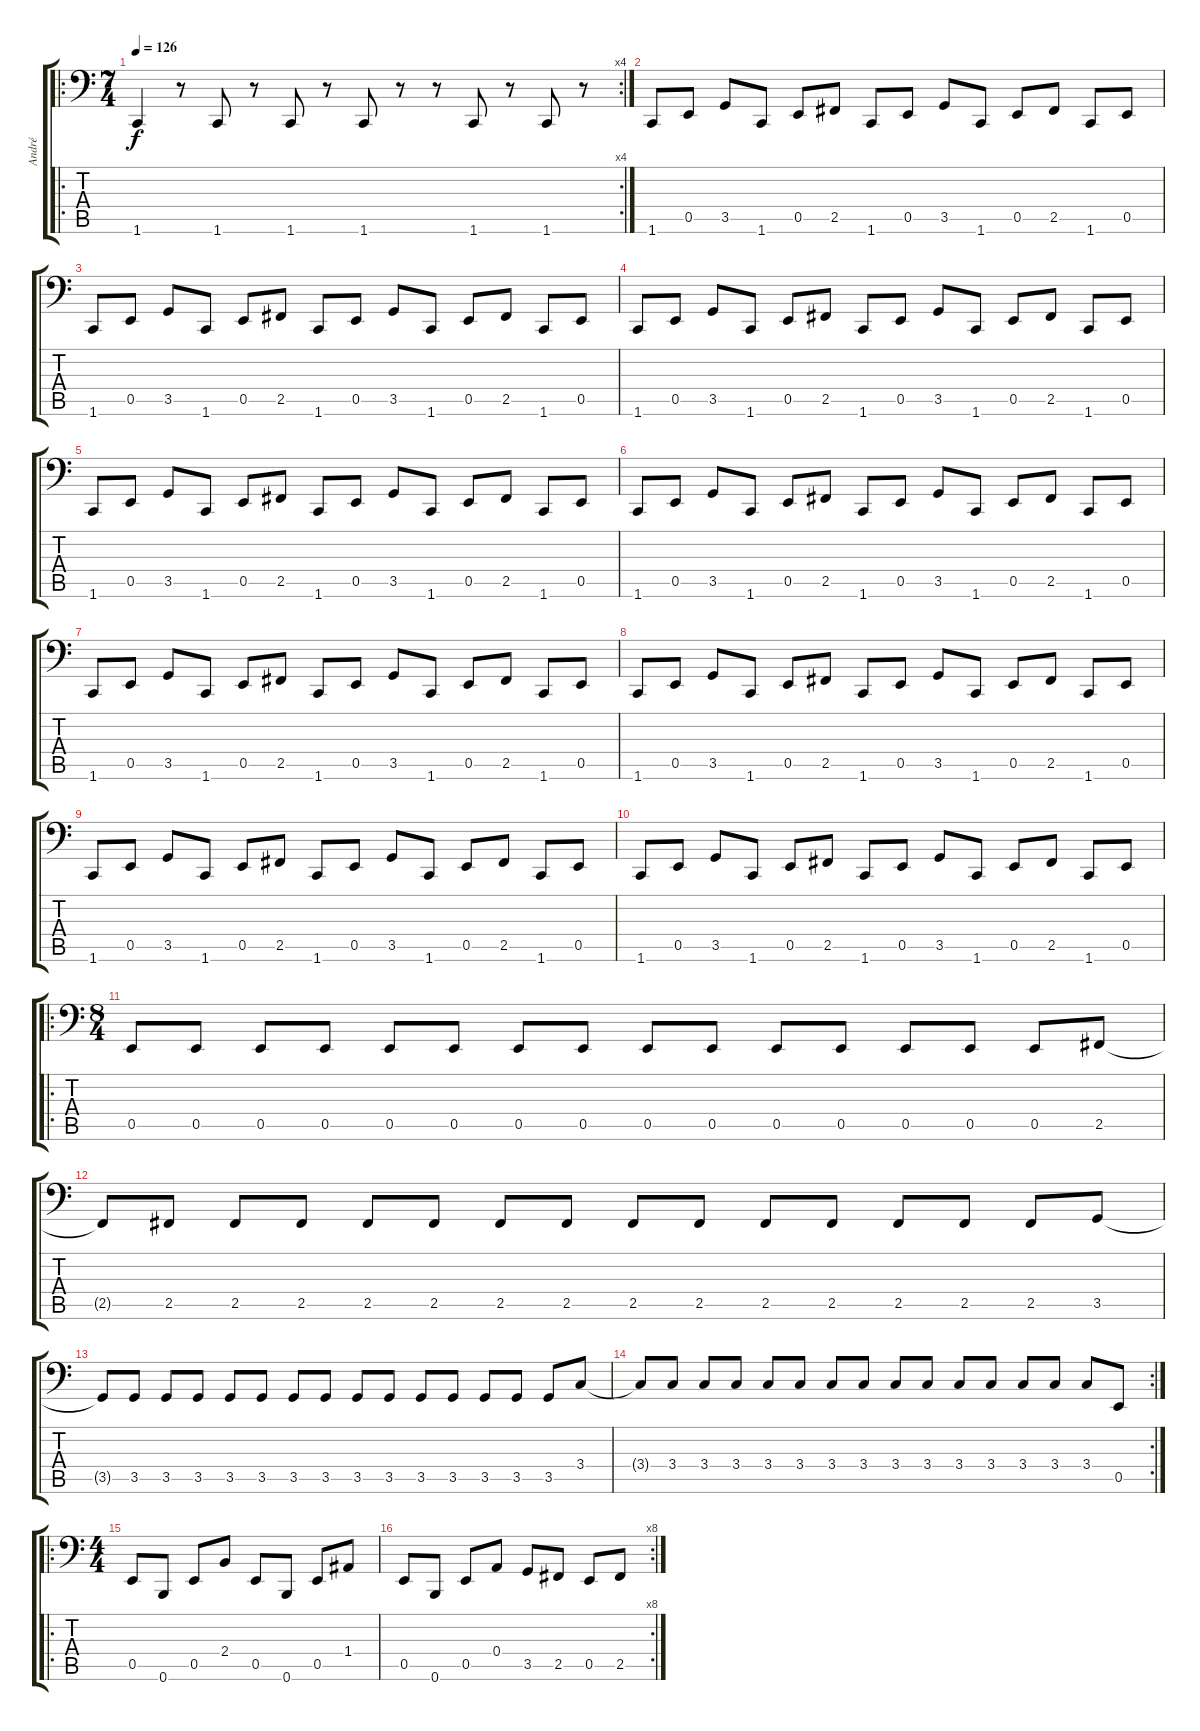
\track ("André" "André") {instrument electricbassfinger}
\staff {score tabs}
\tuning (C3 G2 D2 A1 E1 B0) {hide}
\ro
\rc 4
\ts (7 4)
\tempo 126
\clef f4
\ks c
1.6.4{dy f} r.8 1.6.8 r.8 1.6.8 r.8 1.6.8 r.8 r.8 1.6.8 r.8 1.6.8 r.8 |
1.6.8 0.5.8 3.5.8 1.6.8 0.5.8 2.5.8 1.6.8 0.5.8 3.5.8 1.6.8 0.5.8 2.5.8 1.6.8 0.5.8 |
1.6.8 0.5.8 3.5.8 1.6.8 0.5.8 2.5.8 1.6.8 0.5.8 3.5.8 1.6.8 0.5.8 2.5.8 1.6.8 0.5.8 |
1.6.8 0.5.8 3.5.8 1.6.8 0.5.8 2.5.8 1.6.8 0.5.8 3.5.8 1.6.8 0.5.8 2.5.8 1.6.8 0.5.8 |
1.6.8 0.5.8 3.5.8 1.6.8 0.5.8 2.5.8 1.6.8 0.5.8 3.5.8 1.6.8 0.5.8 2.5.8 1.6.8 0.5.8 |
1.6.8 0.5.8 3.5.8 1.6.8 0.5.8 2.5.8 1.6.8 0.5.8 3.5.8 1.6.8 0.5.8 2.5.8 1.6.8 0.5.8 |
1.6.8 0.5.8 3.5.8 1.6.8 0.5.8 2.5.8 1.6.8 0.5.8 3.5.8 1.6.8 0.5.8 2.5.8 1.6.8 0.5.8 |
1.6.8 0.5.8 3.5.8 1.6.8 0.5.8 2.5.8 1.6.8 0.5.8 3.5.8 1.6.8 0.5.8 2.5.8 1.6.8 0.5.8 |
1.6.8 0.5.8 3.5.8 1.6.8 0.5.8 2.5.8 1.6.8 0.5.8 3.5.8 1.6.8 0.5.8 2.5.8 1.6.8 0.5.8 |
1.6.8 0.5.8 3.5.8 1.6.8 0.5.8 2.5.8 1.6.8 0.5.8 3.5.8 1.6.8 0.5.8 2.5.8 1.6.8 0.5.8 |
\ro
\ts (8 4)
0.5.8 0.5.8 0.5.8 0.5.8 0.5.8 0.5.8 0.5.8 0.5.8 0.5.8 0.5.8 0.5.8 0.5.8 0.5.8 0.5.8 0.5.8 2.5.8 |
2.5{t}.8 2.5.8 2.5.8 2.5.8 2.5.8 2.5.8 2.5.8 2.5.8 2.5.8 2.5.8 2.5.8 2.5.8 2.5.8 2.5.8 2.5.8 3.5.8 |
3.5{t}.8 3.5.8 3.5.8 3.5.8 3.5.8 3.5.8 3.5.8 3.5.8 3.5.8 3.5.8 3.5.8 3.5.8 3.5.8 3.5.8 3.5.8 3.4.8 |
\rc 2
3.4{t}.8 3.4.8 3.4.8 3.4.8 3.4.8 3.4.8 3.4.8 3.4.8 3.4.8 3.4.8 3.4.8 3.4.8 3.4.8 3.4.8 3.4.8 0.5.8 |
\ro
\ts (4 4)
0.5.8 0.6.8 0.5.8 2.4.8 0.5.8 0.6.8 0.5.8 1.4.8 |
\rc 8
0.5.8 0.6.8 0.5.8 0.4.8 3.5.8 2.5.8 0.5.8 2.5.8
